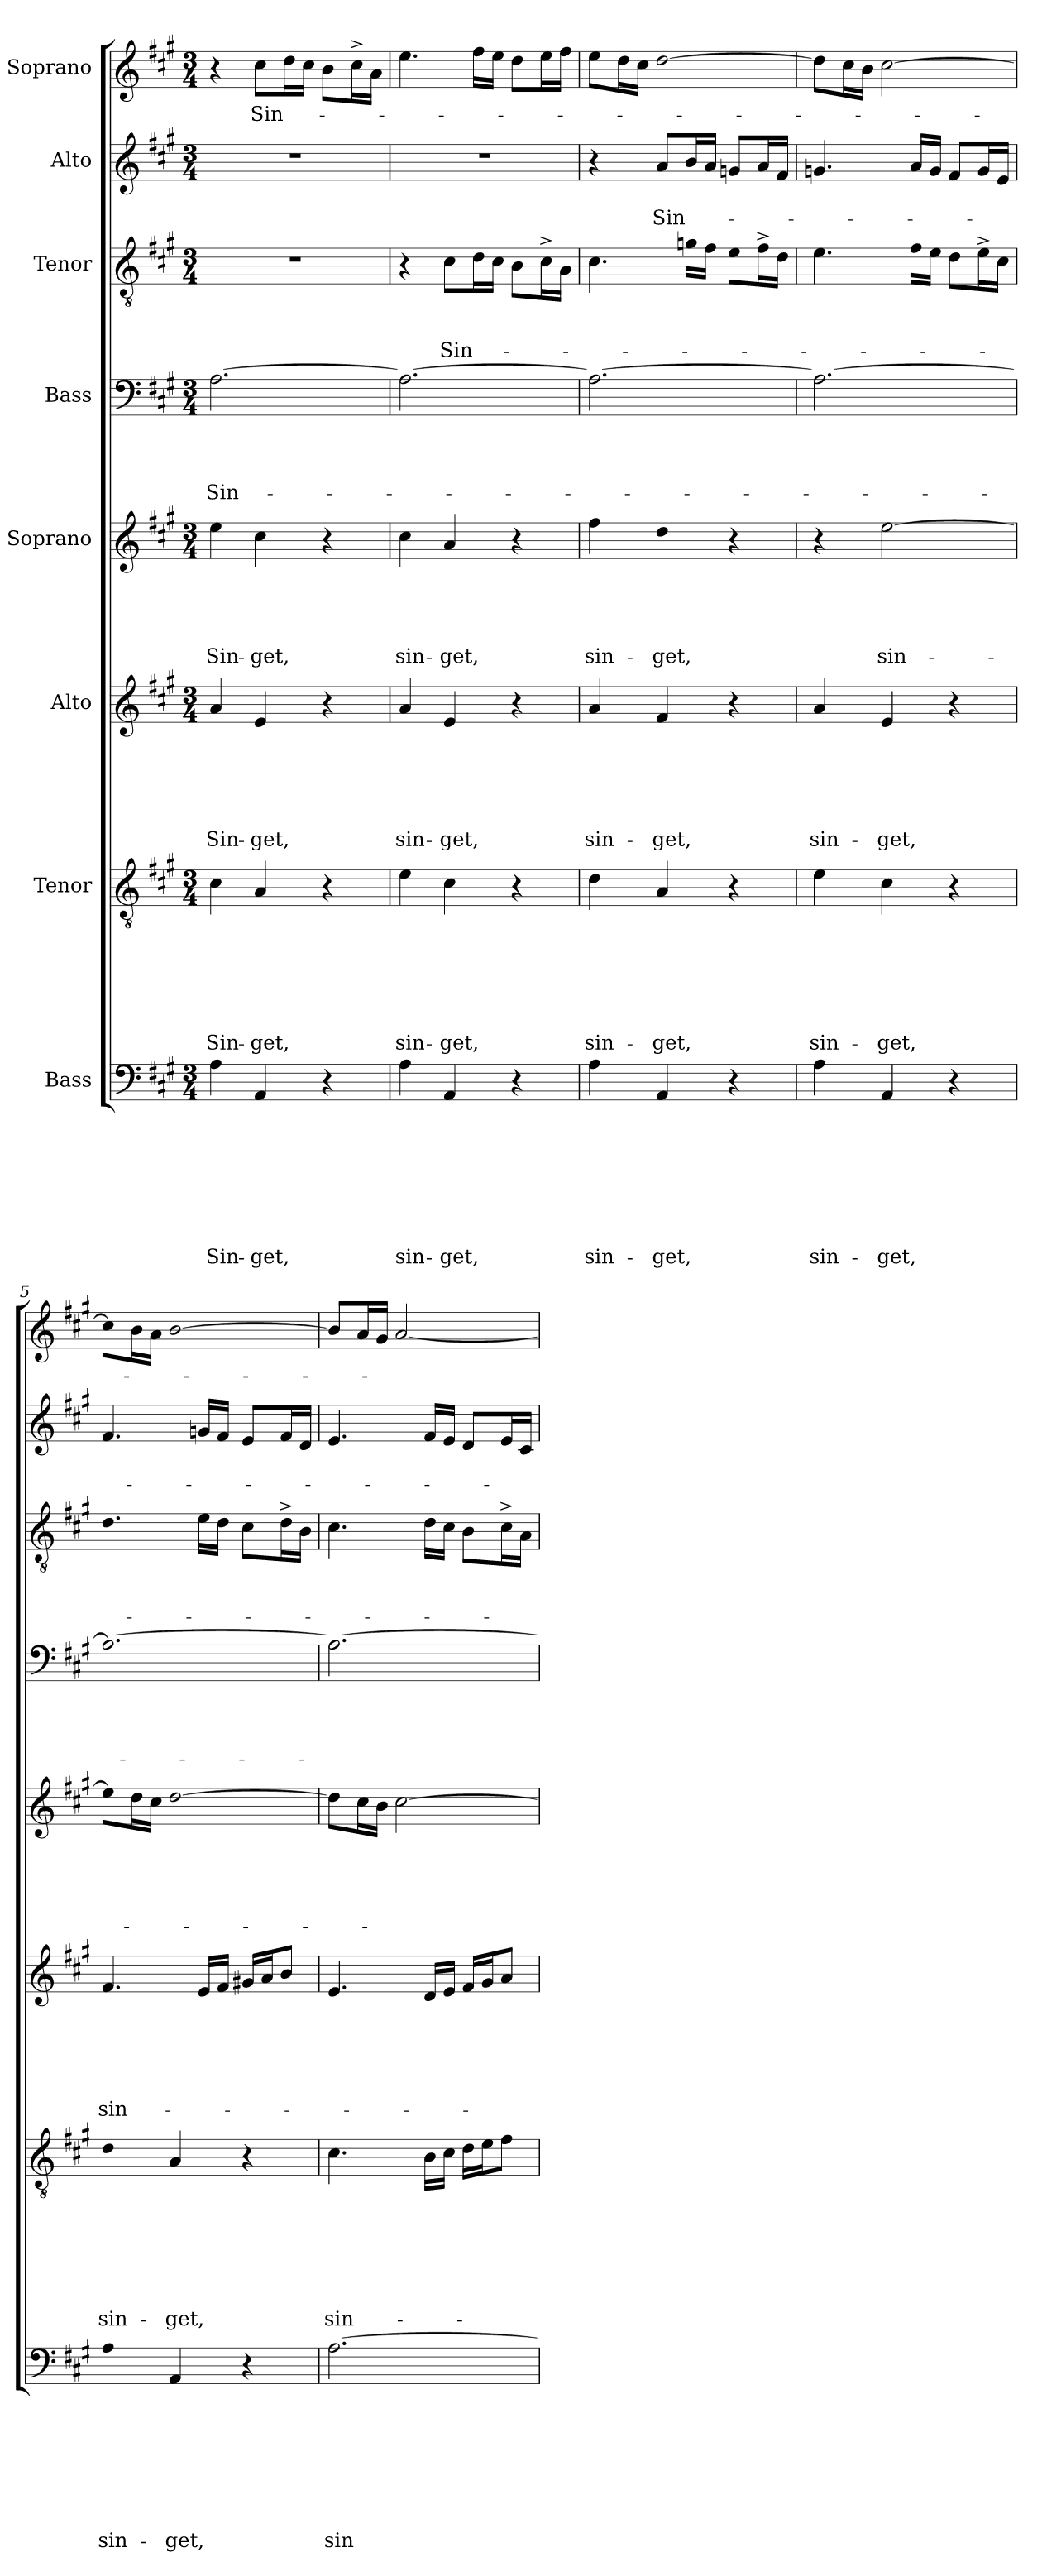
**kern	**text	**text	**text	**text	**text	**text	**text	**text	**kern	**text	**text	**text	**text	**text	**text	**text	**kern	**text	**text	**text	**text	**text	**text	**kern	**text	**text	**text	**text	**text	**kern	**text	**text	**text	**text	**kern	**text	**text	**text	**kern	**text	**text	**kern	**text
*part8	*part8	*part8	*part8	*part8	*part8	*part8	*part8	*part8	*part7	*part7	*part7	*part7	*part7	*part7	*part7	*part7	*part6	*part6	*part6	*part6	*part6	*part6	*part6	*part5	*part5	*part5	*part5	*part5	*part5	*part4	*part4	*part4	*part4	*part4	*part3	*part3	*part3	*part3	*part2	*part2	*part2	*part1	*part1
*staff8	*staff8	*staff8	*staff8	*staff8	*staff8	*staff8	*staff8	*staff8	*staff7	*staff7	*staff7	*staff7	*staff7	*staff7	*staff7	*staff7	*staff6	*staff6	*staff6	*staff6	*staff6	*staff6	*staff6	*staff5	*staff5	*staff5	*staff5	*staff5	*staff5	*staff4	*staff4	*staff4	*staff4	*staff4	*staff3	*staff3	*staff3	*staff3	*staff2	*staff2	*staff2	*staff1	*staff1
*I"Bass	*	*	*	*	*	*	*	*	*I"Tenor	*	*	*	*	*	*	*	*I"Alto	*	*	*	*	*	*	*I"Soprano	*	*	*	*	*	*I"Bass	*	*	*	*	*I"Tenor	*	*	*	*I"Alto	*	*	*I"Soprano	*
*clefF4	*	*	*	*	*	*	*	*	*clefGv2	*	*	*	*	*	*	*	*clefG2	*	*	*	*	*	*	*clefG2	*	*	*	*	*	*clefF4	*	*	*	*	*clefGv2	*	*	*	*clefG2	*	*	*clefG2	*
*k[f#c#g#]	*	*	*	*	*	*	*	*	*k[f#c#g#]	*	*	*	*	*	*	*	*k[f#c#g#]	*	*	*	*	*	*	*k[f#c#g#]	*	*	*	*	*	*k[f#c#g#]	*	*	*	*	*k[f#c#g#]	*	*	*	*k[f#c#g#]	*	*	*k[f#c#g#]	*
*A:	*	*	*	*	*	*	*	*	*A:	*	*	*	*	*	*	*	*A:	*	*	*	*	*	*	*A:	*	*	*	*	*	*A:	*	*	*	*	*A:	*	*	*	*A:	*	*	*A:	*
*M3/4	*	*	*	*	*	*	*	*	*M3/4	*	*	*	*	*	*	*	*M3/4	*	*	*	*	*	*	*M3/4	*	*	*	*	*	*M3/4	*	*	*	*	*M3/4	*	*	*	*M3/4	*	*	*M3/4	*
=1	=1	=1	=1	=1	=1	=1	=1	=1	=1	=1	=1	=1	=1	=1	=1	=1	=1	=1	=1	=1	=1	=1	=1	=1	=1	=1	=1	=1	=1	=1	=1	=1	=1	=1	=1	=1	=1	=1	=1	=1	=1	=1	=1
!	!	!	!	!	!	!	!	!LO:LY:b	!	!	!	!	!	!	!	!LO:LY:b	!	!	!	!	!	!	!LO:LY:b	!	!	!	!	!	!LO:LY:b	!	!	!	!	!LO:LY:b	!LO:N:vis=1	!	!	!	!LO:N:vis=1	!	!	!	!
4A\	.	.	.	.	.	.	.	Sin-	4c#\	.	.	.	.	.	.	Sin-	4a/	.	.	.	.	.	Sin-	4ee\	.	.	.	.	Sin-	[>2.A\	.	.	.	Sin-	2.r	.	.	.	2.r	.	.	4r	.
!	!	!	!	!	!	!	!	!LO:LY:b	!	!	!	!	!	!	!	!LO:LY:b	!	!	!	!	!	!	!LO:LY:b	!	!	!	!	!	!LO:LY:b	!	!	!	!	!	!	!	!	!	!	!	!	!	!LO:LY:b
4AA/	.	.	.	.	.	.	.	-get,	4A/	.	.	.	.	.	.	-get,	4e/	.	.	.	.	.	-get,	4cc#\	.	.	.	.	-get,	.	.	.	.	.	.	.	.	.	.	.	.	8cc#\L	Sin-
.	.	.	.	.	.	.	.	.	.	.	.	.	.	.	.	.	.	.	.	.	.	.	.	.	.	.	.	.	.	.	.	.	.	.	.	.	.	.	.	.	.	16dd\L	.
.	.	.	.	.	.	.	.	.	.	.	.	.	.	.	.	.	.	.	.	.	.	.	.	.	.	.	.	.	.	.	.	.	.	.	.	.	.	.	.	.	.	16cc#\JJ	.
4r	.	.	.	.	.	.	.	.	4r	.	.	.	.	.	.	.	4r	.	.	.	.	.	.	4r	.	.	.	.	.	.	.	.	.	.	.	.	.	.	.	.	.	8b\L	.
.	.	.	.	.	.	.	.	.	.	.	.	.	.	.	.	.	.	.	.	.	.	.	.	.	.	.	.	.	.	.	.	.	.	.	.	.	.	.	.	.	.	16cc#^>\L	.
.	.	.	.	.	.	.	.	.	.	.	.	.	.	.	.	.	.	.	.	.	.	.	.	.	.	.	.	.	.	.	.	.	.	.	.	.	.	.	.	.	.	16a\JJ	.
=2	=2	=2	=2	=2	=2	=2	=2	=2	=2	=2	=2	=2	=2	=2	=2	=2	=2	=2	=2	=2	=2	=2	=2	=2	=2	=2	=2	=2	=2	=2	=2	=2	=2	=2	=2	=2	=2	=2	=2	=2	=2	=2	=2
!	!	!	!	!	!	!	!	!LO:LY:b	!	!	!	!	!	!	!	!LO:LY:b	!	!	!	!	!	!	!LO:LY:b	!	!	!	!	!	!LO:LY:b	!	!	!	!	!	!	!	!	!	!LO:N:vis=1	!	!	!	!
4A\	.	.	.	.	.	.	.	sin-	4e\	.	.	.	.	.	.	sin-	4a/	.	.	.	.	.	sin-	4cc#\	.	.	.	.	sin-	2.A\_	.	.	.	.	4r	.	.	.	2.r	.	.	4.ee\	.
!	!	!	!	!	!	!	!	!LO:LY:b	!	!	!	!	!	!	!	!LO:LY:b	!	!	!	!	!	!	!LO:LY:b	!	!	!	!	!	!LO:LY:b	!	!	!	!	!	!	!	!	!LO:LY:b	!	!	!	!	!
4AA/	.	.	.	.	.	.	.	-get,	4c#\	.	.	.	.	.	.	-get,	4e/	.	.	.	.	.	-get,	4a/	.	.	.	.	-get,	.	.	.	.	.	8c#\L	.	.	Sin-	.	.	.	.	.
.	.	.	.	.	.	.	.	.	.	.	.	.	.	.	.	.	.	.	.	.	.	.	.	.	.	.	.	.	.	.	.	.	.	.	16d\L	.	.	.	.	.	.	16ff#\LL	.
.	.	.	.	.	.	.	.	.	.	.	.	.	.	.	.	.	.	.	.	.	.	.	.	.	.	.	.	.	.	.	.	.	.	.	16c#\JJ	.	.	.	.	.	.	16ee\JJ	.
4r	.	.	.	.	.	.	.	.	4r	.	.	.	.	.	.	.	4r	.	.	.	.	.	.	4r	.	.	.	.	.	.	.	.	.	.	8B\L	.	.	.	.	.	.	8dd\L	.
.	.	.	.	.	.	.	.	.	.	.	.	.	.	.	.	.	.	.	.	.	.	.	.	.	.	.	.	.	.	.	.	.	.	.	16c#^>\L	.	.	.	.	.	.	16ee\L	.
.	.	.	.	.	.	.	.	.	.	.	.	.	.	.	.	.	.	.	.	.	.	.	.	.	.	.	.	.	.	.	.	.	.	.	16A\JJ	.	.	.	.	.	.	16ff#\JJ	.
=3	=3	=3	=3	=3	=3	=3	=3	=3	=3	=3	=3	=3	=3	=3	=3	=3	=3	=3	=3	=3	=3	=3	=3	=3	=3	=3	=3	=3	=3	=3	=3	=3	=3	=3	=3	=3	=3	=3	=3	=3	=3	=3	=3
!	!	!	!	!	!	!	!	!LO:LY:b	!	!	!	!	!	!	!	!LO:LY:b	!	!	!	!	!	!	!LO:LY:b	!	!	!	!	!	!LO:LY:b	!	!	!	!	!	!	!	!	!	!	!	!	!	!
4A\	.	.	.	.	.	.	.	sin-	4d\	.	.	.	.	.	.	sin-	4a/	.	.	.	.	.	sin-	4ff#\	.	.	.	.	sin-	2.A\_	.	.	.	.	4.c#\	.	.	.	4r	.	.	8ee\L	.
.	.	.	.	.	.	.	.	.	.	.	.	.	.	.	.	.	.	.	.	.	.	.	.	.	.	.	.	.	.	.	.	.	.	.	.	.	.	.	.	.	.	16dd\L	.
.	.	.	.	.	.	.	.	.	.	.	.	.	.	.	.	.	.	.	.	.	.	.	.	.	.	.	.	.	.	.	.	.	.	.	.	.	.	.	.	.	.	16cc#\JJ	.
!	!	!	!	!	!	!	!	!LO:LY:b	!	!	!	!	!	!	!	!LO:LY:b	!	!	!	!	!	!	!LO:LY:b	!	!	!	!	!	!LO:LY:b	!	!	!	!	!	!	!	!	!	!	!	!LO:LY:b	!	!
4AA/	.	.	.	.	.	.	.	-get,	4A/	.	.	.	.	.	.	-get,	4f#/	.	.	.	.	.	-get,	4dd\	.	.	.	.	-get,	.	.	.	.	.	.	.	.	.	8a/L	.	Sin-	[>2dd\	.
.	.	.	.	.	.	.	.	.	.	.	.	.	.	.	.	.	.	.	.	.	.	.	.	.	.	.	.	.	.	.	.	.	.	.	16gn\LL	.	.	.	16b/L	.	.	.	.
.	.	.	.	.	.	.	.	.	.	.	.	.	.	.	.	.	.	.	.	.	.	.	.	.	.	.	.	.	.	.	.	.	.	.	16f#\JJ	.	.	.	16a/JJ	.	.	.	.
4r	.	.	.	.	.	.	.	.	4r	.	.	.	.	.	.	.	4r	.	.	.	.	.	.	4r	.	.	.	.	.	.	.	.	.	.	8e\L	.	.	.	8gn/L	.	.	.	.
.	.	.	.	.	.	.	.	.	.	.	.	.	.	.	.	.	.	.	.	.	.	.	.	.	.	.	.	.	.	.	.	.	.	.	16f#^>\L	.	.	.	16a/L	.	.	.	.
.	.	.	.	.	.	.	.	.	.	.	.	.	.	.	.	.	.	.	.	.	.	.	.	.	.	.	.	.	.	.	.	.	.	.	16d\JJ	.	.	.	16f#/JJ	.	.	.	.
=4	=4	=4	=4	=4	=4	=4	=4	=4	=4	=4	=4	=4	=4	=4	=4	=4	=4	=4	=4	=4	=4	=4	=4	=4	=4	=4	=4	=4	=4	=4	=4	=4	=4	=4	=4	=4	=4	=4	=4	=4	=4	=4	=4
!	!	!	!	!	!	!	!	!LO:LY:b	!	!	!	!	!	!	!	!LO:LY:b	!	!	!	!	!	!	!LO:LY:b	!	!	!	!	!	!	!	!	!	!	!	!	!	!	!	!	!	!	!	!
4A\	.	.	.	.	.	.	.	sin-	4e\	.	.	.	.	.	.	sin-	4a/	.	.	.	.	.	sin-	4r	.	.	.	.	.	2.A\_	.	.	.	.	4.e\	.	.	.	4.gn/	.	.	8dd\L]	.
.	.	.	.	.	.	.	.	.	.	.	.	.	.	.	.	.	.	.	.	.	.	.	.	.	.	.	.	.	.	.	.	.	.	.	.	.	.	.	.	.	.	16cc#\L	.
.	.	.	.	.	.	.	.	.	.	.	.	.	.	.	.	.	.	.	.	.	.	.	.	.	.	.	.	.	.	.	.	.	.	.	.	.	.	.	.	.	.	16b\JJ	.
!	!	!	!	!	!	!	!	!LO:LY:b	!	!	!	!	!	!	!	!LO:LY:b	!	!	!	!	!	!	!LO:LY:b	!	!	!	!	!	!LO:LY:b	!	!	!	!	!	!	!	!	!	!	!	!	!	!
4AA/	.	.	.	.	.	.	.	-get,	4c#\	.	.	.	.	.	.	-get,	4e/	.	.	.	.	.	-get,	[>2ee\	.	.	.	.	sin-	.	.	.	.	.	.	.	.	.	.	.	.	[>2cc#\	.
.	.	.	.	.	.	.	.	.	.	.	.	.	.	.	.	.	.	.	.	.	.	.	.	.	.	.	.	.	.	.	.	.	.	.	16f#\LL	.	.	.	16a/LL	.	.	.	.
.	.	.	.	.	.	.	.	.	.	.	.	.	.	.	.	.	.	.	.	.	.	.	.	.	.	.	.	.	.	.	.	.	.	.	16e\JJ	.	.	.	16g/JJ	.	.	.	.
4r	.	.	.	.	.	.	.	.	4r	.	.	.	.	.	.	.	4r	.	.	.	.	.	.	.	.	.	.	.	.	.	.	.	.	.	8d\L	.	.	.	8f#/L	.	.	.	.
.	.	.	.	.	.	.	.	.	.	.	.	.	.	.	.	.	.	.	.	.	.	.	.	.	.	.	.	.	.	.	.	.	.	.	16e^>\L	.	.	.	16g/L	.	.	.	.
.	.	.	.	.	.	.	.	.	.	.	.	.	.	.	.	.	.	.	.	.	.	.	.	.	.	.	.	.	.	.	.	.	.	.	16c#\JJ	.	.	.	16e/JJ	.	.	.	.
=5	=5	=5	=5	=5	=5	=5	=5	=5	=5	=5	=5	=5	=5	=5	=5	=5	=5	=5	=5	=5	=5	=5	=5	=5	=5	=5	=5	=5	=5	=5	=5	=5	=5	=5	=5	=5	=5	=5	=5	=5	=5	=5	=5
!	!	!	!	!	!	!	!	!LO:LY:b	!	!	!	!	!	!	!	!LO:LY:b	!	!	!	!	!	!	!LO:LY:b	!	!	!	!	!	!	!	!	!	!	!	!	!	!	!	!	!	!	!	!
4A\	.	.	.	.	.	.	.	sin-	4d\	.	.	.	.	.	.	sin-	4.f#/	.	.	.	.	.	sin-	8ee\L]	.	.	.	.	.	2.A\_	.	.	.	.	4.d\	.	.	.	4.f#/	.	.	8cc#\L]	.
.	.	.	.	.	.	.	.	.	.	.	.	.	.	.	.	.	.	.	.	.	.	.	.	16dd\L	.	.	.	.	.	.	.	.	.	.	.	.	.	.	.	.	.	16b\L	.
.	.	.	.	.	.	.	.	.	.	.	.	.	.	.	.	.	.	.	.	.	.	.	.	16cc#\JJ	.	.	.	.	.	.	.	.	.	.	.	.	.	.	.	.	.	16a\JJ	.
!	!	!	!	!	!	!	!	!LO:LY:b	!	!	!	!	!	!	!	!LO:LY:b	!	!	!	!	!	!	!	!	!	!	!	!	!	!	!	!	!	!	!	!	!	!	!	!	!	!	!
4AA/	.	.	.	.	.	.	.	-get,	4A/	.	.	.	.	.	.	-get,	.	.	.	.	.	.	.	[>2dd\	.	.	.	.	.	.	.	.	.	.	.	.	.	.	.	.	.	[>2b\	.
.	.	.	.	.	.	.	.	.	.	.	.	.	.	.	.	.	16e/LL	.	.	.	.	.	.	.	.	.	.	.	.	.	.	.	.	.	16e\LL	.	.	.	16gn/LL	.	.	.	.
.	.	.	.	.	.	.	.	.	.	.	.	.	.	.	.	.	16f#/JJ	.	.	.	.	.	.	.	.	.	.	.	.	.	.	.	.	.	16d\JJ	.	.	.	16f#/JJ	.	.	.	.
4r	.	.	.	.	.	.	.	.	4r	.	.	.	.	.	.	.	16g#X/LL	.	.	.	.	.	.	.	.	.	.	.	.	.	.	.	.	.	8c#\L	.	.	.	8e/L	.	.	.	.
.	.	.	.	.	.	.	.	.	.	.	.	.	.	.	.	.	16a/J	.	.	.	.	.	.	.	.	.	.	.	.	.	.	.	.	.	.	.	.	.	.	.	.	.	.
.	.	.	.	.	.	.	.	.	.	.	.	.	.	.	.	.	8b/J	.	.	.	.	.	.	.	.	.	.	.	.	.	.	.	.	.	16d^>\L	.	.	.	16f#/L	.	.	.	.
.	.	.	.	.	.	.	.	.	.	.	.	.	.	.	.	.	.	.	.	.	.	.	.	.	.	.	.	.	.	.	.	.	.	.	16B\JJ	.	.	.	16d/JJ	.	.	.	.
!!LO:PB:g=z
=6	=6	=6	=6	=6	=6	=6	=6	=6	=6	=6	=6	=6	=6	=6	=6	=6	=6	=6	=6	=6	=6	=6	=6	=6	=6	=6	=6	=6	=6	=6	=6	=6	=6	=6	=6	=6	=6	=6	=6	=6	=6	=6	=6
!	!	!	!	!	!	!	!	!LO:LY:b	!	!	!	!	!	!	!	!LO:LY:b	!	!	!	!	!	!	!	!	!	!	!	!	!	!	!	!	!	!	!	!	!	!	!	!	!	!	!
[>2.A\	.	.	.	.	.	.	.	sin-	4.c#\	.	.	.	.	.	.	sin-	4.e/	.	.	.	.	.	.	8dd\L]	.	.	.	.	.	2.A\_	.	.	.	.	4.c#\	.	.	.	4.e/	.	.	8b/L]	.
.	.	.	.	.	.	.	.	.	.	.	.	.	.	.	.	.	.	.	.	.	.	.	.	16cc#\L	.	.	.	.	.	.	.	.	.	.	.	.	.	.	.	.	.	16a/L	.
.	.	.	.	.	.	.	.	.	.	.	.	.	.	.	.	.	.	.	.	.	.	.	.	16b\JJ	.	.	.	.	.	.	.	.	.	.	.	.	.	.	.	.	.	16g#/JJ	.
.	.	.	.	.	.	.	.	.	.	.	.	.	.	.	.	.	.	.	.	.	.	.	.	[>2cc#\	.	.	.	.	.	.	.	.	.	.	.	.	.	.	.	.	.	[<2a/	.
.	.	.	.	.	.	.	.	.	16B\LL	.	.	.	.	.	.	.	16d/LL	.	.	.	.	.	.	.	.	.	.	.	.	.	.	.	.	.	16d\LL	.	.	.	16f#/LL	.	.	.	.
.	.	.	.	.	.	.	.	.	16c#\JJ	.	.	.	.	.	.	.	16e/JJ	.	.	.	.	.	.	.	.	.	.	.	.	.	.	.	.	.	16c#\JJ	.	.	.	16e/JJ	.	.	.	.
.	.	.	.	.	.	.	.	.	16d\LL	.	.	.	.	.	.	.	16f#/LL	.	.	.	.	.	.	.	.	.	.	.	.	.	.	.	.	.	8B\L	.	.	.	8d/L	.	.	.	.
.	.	.	.	.	.	.	.	.	16e\J	.	.	.	.	.	.	.	16g#/J	.	.	.	.	.	.	.	.	.	.	.	.	.	.	.	.	.	.	.	.	.	.	.	.	.	.
.	.	.	.	.	.	.	.	.	8f#\J	.	.	.	.	.	.	.	8a/J	.	.	.	.	.	.	.	.	.	.	.	.	.	.	.	.	.	16c#^>\L	.	.	.	16e/L	.	.	.	.
.	.	.	.	.	.	.	.	.	.	.	.	.	.	.	.	.	.	.	.	.	.	.	.	.	.	.	.	.	.	.	.	.	.	.	16A\JJ	.	.	.	16c#/JJ	.	.	.	.
=	=	=	=	=	=	=	=	=	=	=	=	=	=	=	=	=	=	=	=	=	=	=	=	=	=	=	=	=	=	=	=	=	=	=	=	=	=	=	=	=	=	=	=
*-	*-	*-	*-	*-	*-	*-	*-	*-	*-	*-	*-	*-	*-	*-	*-	*-	*-	*-	*-	*-	*-	*-	*-	*-	*-	*-	*-	*-	*-	*-	*-	*-	*-	*-	*-	*-	*-	*-	*-	*-	*-	*-	*-
